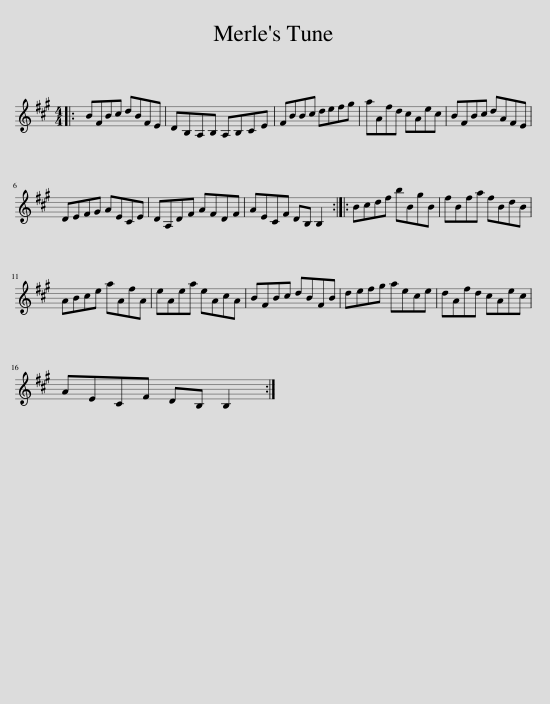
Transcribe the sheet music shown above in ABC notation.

X:1
L:1/8
M:4/4
I:linebreak $
K:A
V:1 treble
V:1
|: BFBc dBFE | DB,A,B, A,B,CE | FBBc defg | aAfd cAec | BFBc dAFE |$ %5
 DEFG AECE | DA,DF AFDF | AECF DB, B,2 :: Bcdf bBgB | fBfa fBdB |$ %10
 ABce aAfA | eAea eAcA | BFBc dBFB | defg aece | dAfd cAec |$ %15
 AECF DB, B,2 :| %16
